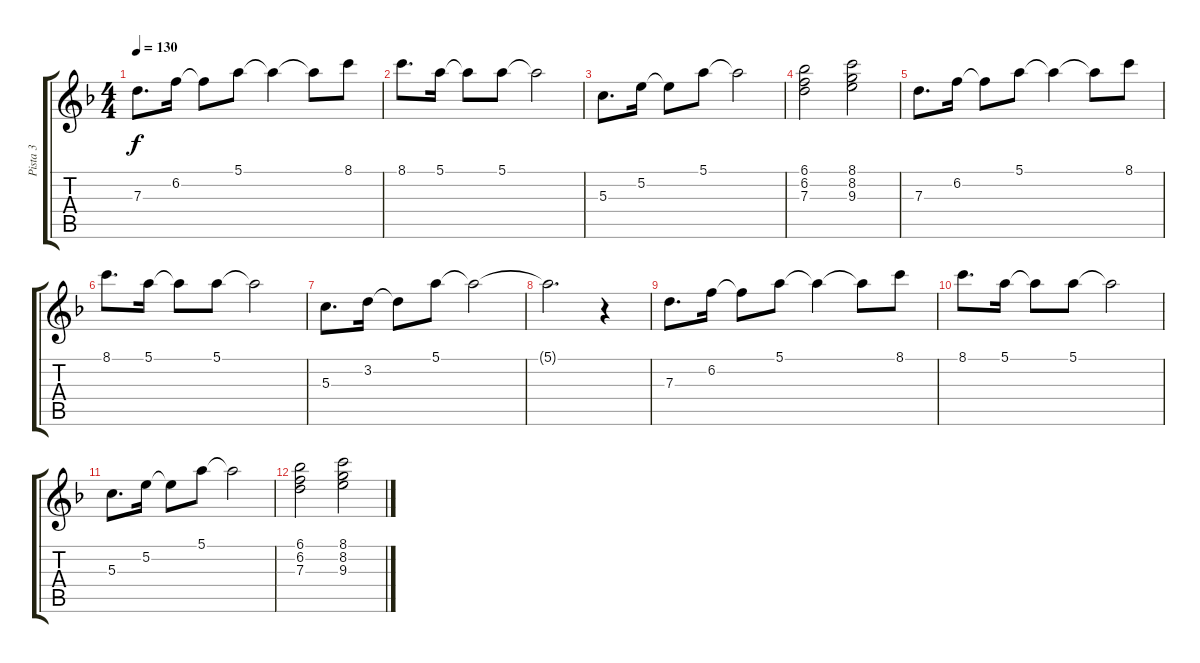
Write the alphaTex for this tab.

\track ("Pista 3" "Pista 3") {instrument acousticguitarsteel}
\staff {score tabs}
\tuning (E4 B3 G3 D3 A2 E2) {hide}
\ts (4 4)
\tempo 130
\clef g2
\ks dminor
7.3.8{d dy f} 6.2.16 6.2{t}.8 5.1.8 5.1{t}.4 5.1{t}.8 8.1.8 |
8.1.8{d} 5.1.16 5.1{t}.8 5.1.8 5.1{t}.2 |
5.3.8{d} 5.2.16 5.2{t}.8 5.1.8 5.1{t}.2 |
(6.1 6.2 7.3).2 (8.1 8.2 9.3).2 |
7.3.8{d} 6.2.16 6.2{t}.8 5.1.8 5.1{t}.4 5.1{t}.8 8.1.8 |
8.1.8{d} 5.1.16 5.1{t}.8 5.1.8 5.1{t}.2 |
5.3.8{d} 3.2.16 3.2{t}.8 5.1.8 5.1{t}.2 |
5.1{t}.2{d} r.4 |
7.3.8{d} 6.2.16 6.2{t}.8 5.1.8 5.1{t}.4 5.1{t}.8 8.1.8 |
8.1.8{d} 5.1.16 5.1{t}.8 5.1.8 5.1{t}.2 |
5.3.8{d} 5.2.16 5.2{t}.8 5.1.8 5.1{t}.2 |
(6.1 6.2 7.3).2 (8.1 8.2 9.3).2
